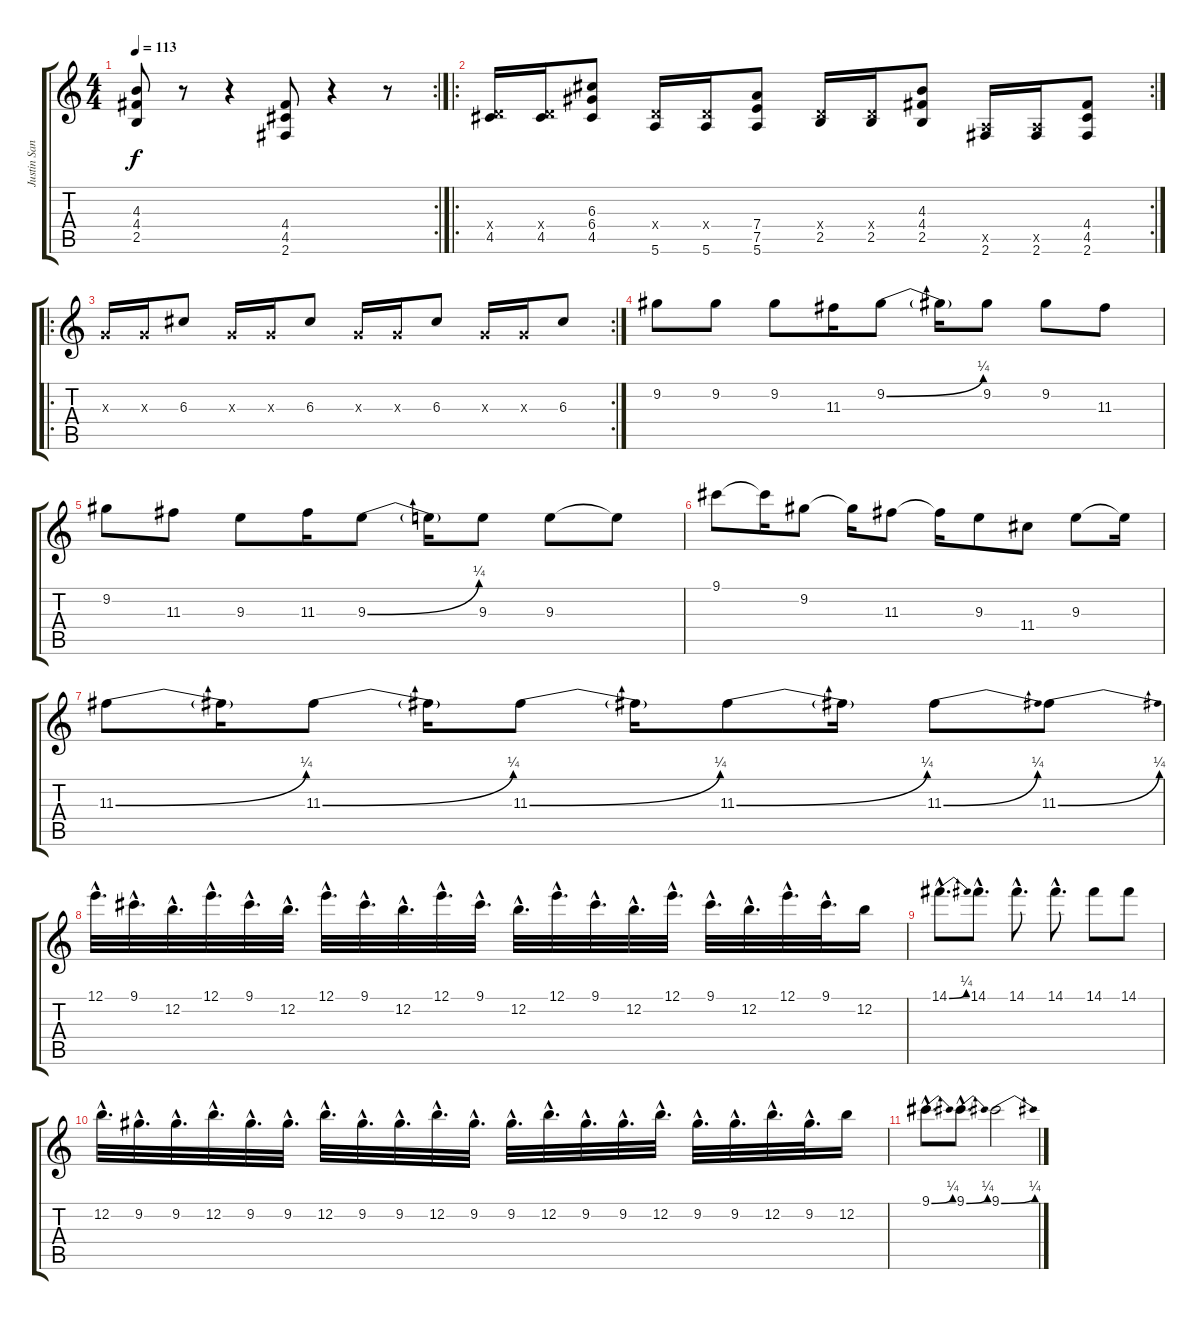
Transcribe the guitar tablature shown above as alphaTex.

\track ("Justin Sane" "Justin San") {instrument distortionguitar}
\staff {score tabs}
\tuning (E4 B3 G3 D3 A2 E2) {hide}
\rc 2
\ts (4 4)
\tempo 113
\clef g2
\ks c
(4.3 4.4 2.5).8{dy f} r.8 r.4 (4.4 4.5 2.6).8 r.4 r.8 |
\ro
\rc 2
(0.4{x} 4.5).16 (0.4{x} 4.5).16 (6.3 6.4 4.5).8 (0.4{x} 5.6).16 (0.4{x} 5.6).16 (7.4 7.5 5.6).8 (0.4{x} 2.5).16 (0.4{x} 2.5).16 (4.3 4.4 2.5).8 (0.5{x} 2.6).16 (0.5{x} 2.6).16 (4.4 4.5 2.6).8 |
\ro
\rc 2
0.3{x}.16 0.3{x}.16 6.3.8 0.3{x}.16 0.3{x}.16 6.3.8 0.3{x}.16 0.3{x}.16 6.3.8 0.3{x}.16 0.3{x}.16 6.3.8 |
9.2.8 9.2.8 9.2.8 11.3.16 9.2{be (bend 0 0 60 1)}.8 9.2{t}.16 9.2.8 9.2.8 11.3.8 |
9.2.8 11.3.8 9.3.8 11.3.16 9.3{be (bend 0 0 60 1)}.8 9.3{t}.16 9.3.8 9.3.8 9.3{t}.8 |
9.1.8 9.1{t}.16 9.2.8 9.2{t}.16 11.3.8 11.3{t}.16 9.3.8 11.4.8 9.3.8 9.3{t}.16 |
11.3{be (bend 0 0 60 1)}.8 11.3{t}.16 11.3{be (bend 0 0 60 1)}.8 11.3{t}.16 11.3{be (bend 0 0 60 1)}.8 11.3{t}.16 11.3{be (bend 0 0 60 1)}.8 11.3{t}.16 11.3{be (bend 0 0 60 1)}.8 11.3{be (bend 0 0 60 1)}.8 |
12.1{hac}.32{d} 9.1{hac}.32{d} 12.2{hac}.32{d} 12.1{hac}.32{d} 9.1{hac}.32{d} 12.2{hac}.32{d} 12.1{hac}.32{d} 9.1{hac}.32{d} 12.2{hac}.32{d} 12.1{hac}.32{d} 9.1{hac}.32{d} 12.2{hac}.32{d} 12.1{hac}.32{d} 9.1{hac}.32{d} 12.2{hac}.32{d} 12.1{hac}.32{d} 9.1{hac}.32{d} 12.2{hac}.32{d} 12.1{hac}.32{d} 9.1{hac}.32{d} 12.2.16 |
14.1{be (bend 0 0 60 1) hac}.8{d} 14.1{hac}.8{d} 14.1{hac}.8{d} 14.1{hac}.8{d} 14.1.8 14.1.8 |
12.2{hac}.32{d} 9.2{hac}.32{d} 9.2{hac}.32{d} 12.2{hac}.32{d} 9.2{hac}.32{d} 9.2{hac}.32{d} 12.2{hac}.32{d} 9.2{hac}.32{d} 9.2{hac}.32{d} 12.2{hac}.32{d} 9.2{hac}.32{d} 9.2{hac}.32{d} 12.2{hac}.32{d} 9.2{hac}.32{d} 9.2{hac}.32{d} 12.2{hac}.32{d} 9.2{hac}.32{d} 9.2{hac}.32{d} 12.2{hac}.32{d} 9.2{hac}.32{d} 12.2.16 |
9.1{be (bend 0 0 60 1) hac}.8{d} 9.1{be (bend 0 0 60 1) hac}.8{d} 9.1{be (bend 0 0 60 1)}.2
